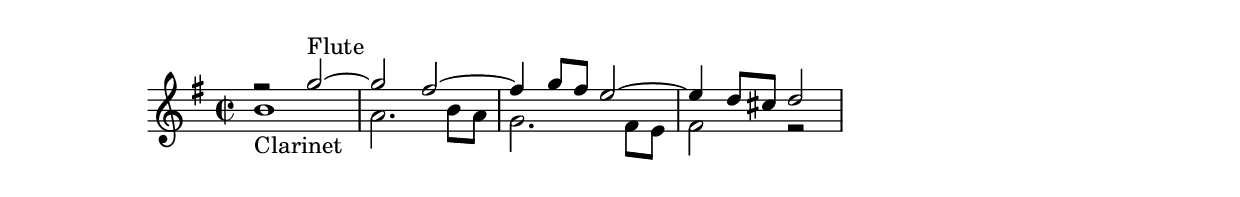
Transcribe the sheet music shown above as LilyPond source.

%% DO NOT EDIT this file manually; it is automatically
%% generated from LSR http://lsr.dsi.unimi.it
%% Make any changes in LSR itself, or in Documentation/snippets/new/ ,
%% and then run scripts/auxiliar/makelsr.py
%%
%% This file is in the public domain.
\version "2.14.0"

\header {
  lsrtags = "contexts-and-engravers, midi"

%% Translation of GIT committish: 8b93de6ce951b7b14bc7818f31019524295b990f
  texidoces = "
Al producir una salida MIDI, el comportamiento predeterminado es que
cada pentagrama representa un canal MIDI, con todas las voces de dicho
pentagrama mezcladas.  Esto reduce al mínimo el riesgo de que se agote
el número de canales MIDI disponibles, pues existe un máximo de 16
canales por cada puerto MIDI, y la mayoría de los dispositivos sólo
tiene un puerto.

Sin embargo, cuando se traslada el interpretador
@code{Staff_performer} al contexto @code{Voice}, cada voz de un
pentagrama puede tener su propio canal MIDI, como se muestra en el
siguiente ejemplo: a pesar de estar sobre el mismo pentagrama, se
crean dos canales MIDI, cada uno con un @code{midiInstrument}
distinto.

"
  doctitlees = "Modificar la salida MIDI para que tenga un canal por cada voz"

%% Translation of GIT committish: d7cf09411ee80eaf0092af0aa532de64c0c6248e
  texidocfr = "
Lorsque LilyPond génère un fichier MIDI, chaque portée sera par défaut
affectée à un canal, quel que soit le nombre de voix qu'elle contient.
Ceci permet d'éviter de se retrouver à court de canaux, sachant qu'il
n'y en a que seize de disponibles.

Le fait de déplacer le @code{Staff_performer} dans le contexte
@code{Voice} permet d'affecter à chaque voix d'une même portée un canal
MIDI spécifique.  Dans l'exemple suivant, la même portée donnera lieu à
deux canaux MIDI différents, chacun étant affecté de son propre
@code{midiInstrument}.

"
  doctitlefr = "Affectation d'un canal MIDI par voix"

  texidoc = "
When outputting MIDI, the default behavior is for each staff to
represent one MIDI channel, with all the voices on a staff amalgamated.
This minimizes the risk of running out of MIDI channels, since there
are only 16 available per MIDI port, and most devices support only one
port.

However, by moving the @code{Staff_performer} to the @code{Voice}
context, each voice on a staff can have its own MIDI channel, as is
demonstrated by the following example: despite being on the same staff,
two MIDI channels are created, each with a different
@code{midiInstrument}.

"
  doctitle = "Changing MIDI output to one channel per voice"
} % begin verbatim

\score {
  \new Staff <<
    \new Voice \relative c''' {
      \set midiInstrument = #"flute"
      \voiceOne
      \key g \major
      \time 2/2
      r2 g-"Flute" ~
      g fis ~
      fis4 g8 fis e2 ~
      e4 d8 cis d2
    }
    \new Voice \relative c'' {
      \set midiInstrument = #"clarinet"
      \voiceTwo
      b1-"Clarinet"
      a2. b8 a
      g2. fis8 e
      fis2 r
    }
  >>
  \layout { }
  \midi {
    \context {
      \Staff
      \remove "Staff_performer"
    }
    \context {
      \Voice
      \consists "Staff_performer"
    }
    \context {
      \Score
      tempoWholesPerMinute = #(ly:make-moment 72 2)
    }
  }
}

